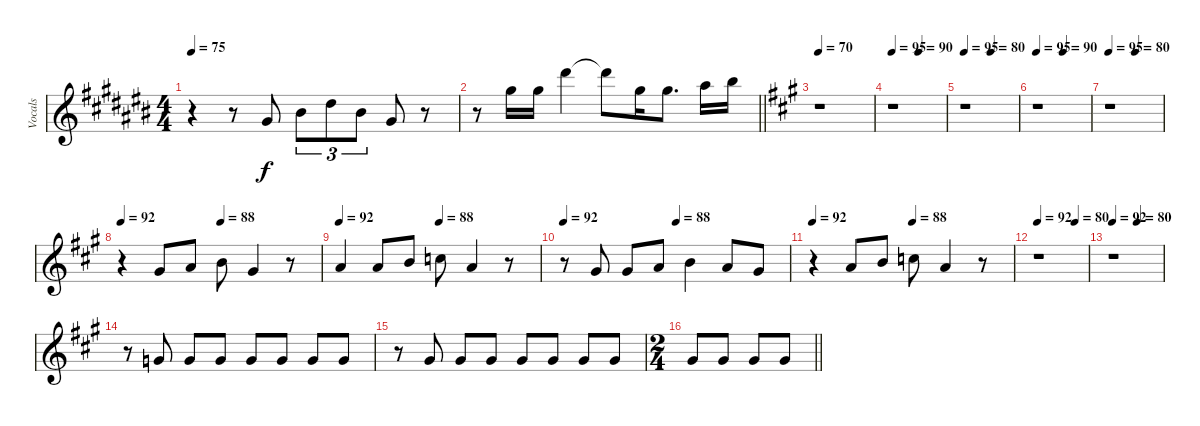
\track ("Vocals" "Vocals") {instrument synthbrass1}
\staff {score}
\tuning (E5 B4 G4 D4 A3 E3) {hide}
\ts (4 4)
\tempo 75
\clef g2
\ks c#
r.4{dy f} r.8 1.3.8 1.2.8{tu (3 2)} 4.2.8{tu (3 2)} 1.2.8{tu (3 2)} 1.3.8 r.8 |
\barLineRight lightlight
r.8 4.1.16 4.1.16 11.1.4 11.1{t}.8 4.1.16 4.1.8{d} 6.1.16 8.1.16 |
\tempo 70
\ks a
r.1 |
\tempo 95
\tempo (90 0.5)
r.1 |
\tempo 95
\tempo (80 0.5)
r.1 |
\tempo 95
\tempo (90 0.5)
r.1 |
\tempo 95
\tempo (80 0.5)
r.1 |
\tempo 92
\tempo (88 0.5)
r.4 1.3.8 2.3.8 0.2.8 1.3.4 r.8 |
\tempo 92
\tempo (88 0.5)
2.3.4 2.3.8 0.2.8 1.2.8 2.3.4 r.8 |
\tempo 92
\tempo (88 0.5)
r.8 1.3.8 1.3.8 2.3.8 0.2.4 2.3.8 1.3.8 |
\tempo 92
\tempo (88 0.5)
r.4 2.3.8 0.2.8 1.2.8 2.3.4 r.8 |
\tempo 92
\tempo (80 0.75)
r.1 |
\tempo 92
\tempo (80 0.5)
r.1 |
r.8 0.3.8 0.3.8 0.3.8 0.3.8 0.3.8 0.3.8 0.3.8 |
r.8 1.3.8 1.3.8 1.3.8 1.3.8 1.3.8 1.3.8 1.3.8 |
\ts (2 4)
\barLineRight lightlight
1.3.8 1.3.8 1.3.8 1.3.8
